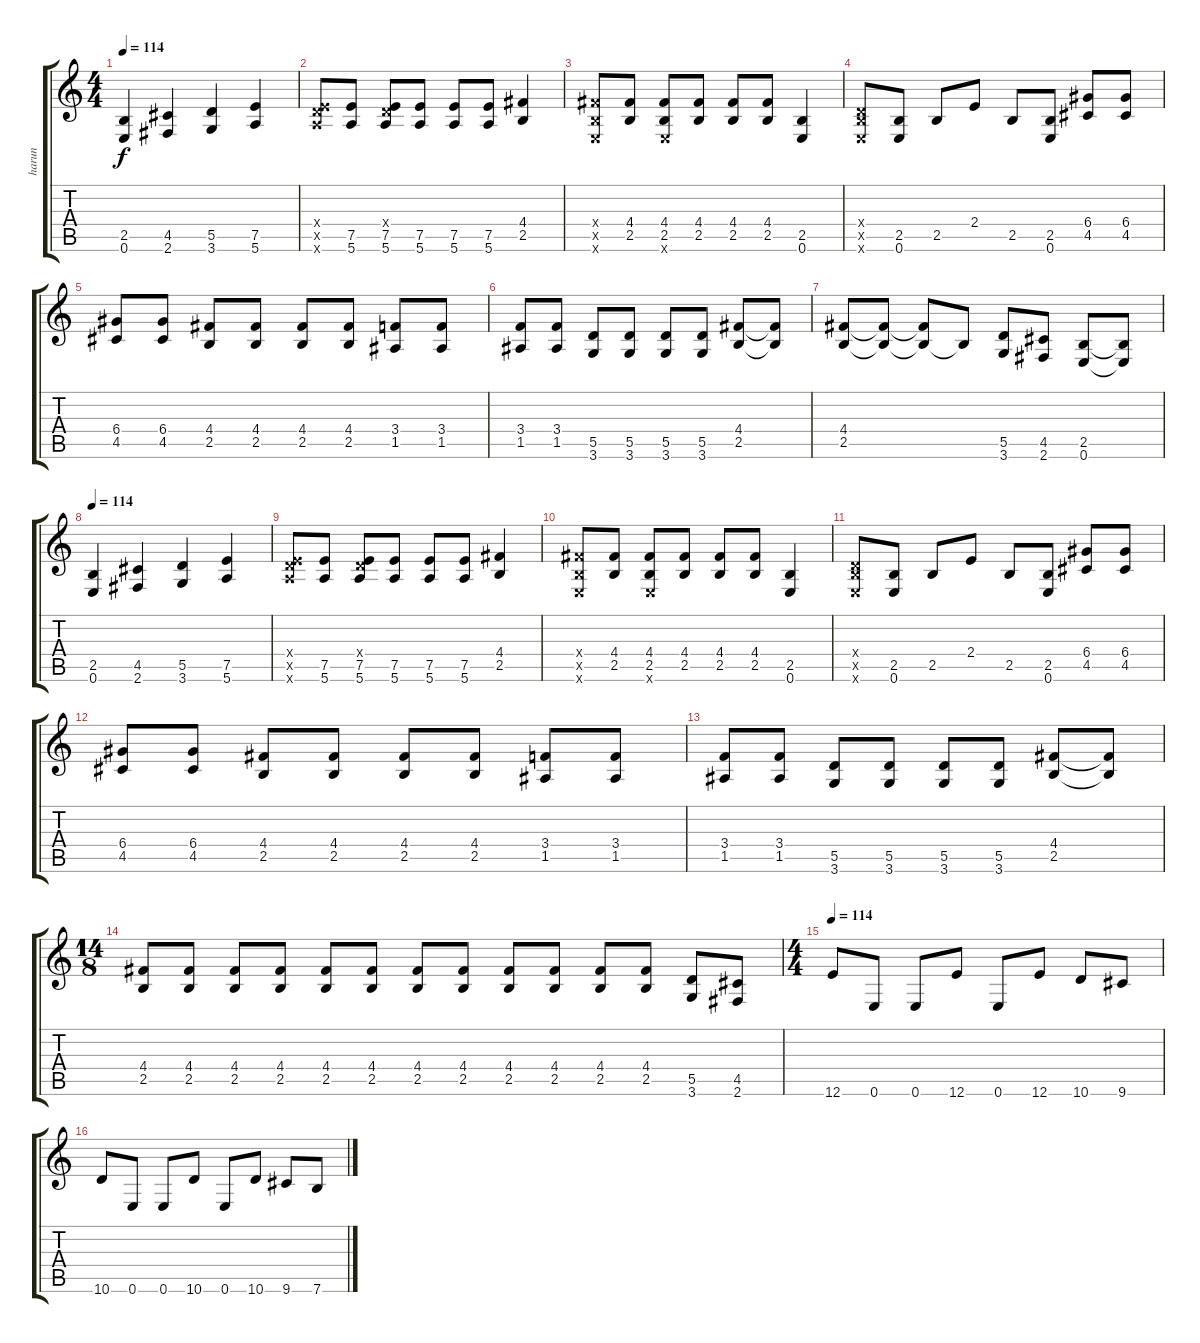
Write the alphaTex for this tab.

\track ("harun" "harun") {instrument overdrivenguitar}
\staff {score tabs}
\tuning (E4 B3 G3 D3 A2 E2) {hide}
\ts (4 4)
\tempo 114
\clef g2
\ks c
(2.5 0.6).4{dy f volume 14 instrument overdrivenguitar} (4.5 2.6).4 (5.5 3.6).4 (7.5 5.6).4 |
(0.4{x} 7.5{x} 5.6{x}).8 (7.5 5.6).8 (0.4{x} 7.5 5.6).8 (7.5 5.6).8 (7.5 5.6).8 (7.5 5.6).8 (4.4 2.5).4 |
(4.4{x} 2.5{x} 0.6{x}).8 (4.4 2.5).8 (4.4 2.5 0.6{x}).8 (4.4 2.5).8 (4.4 2.5).8 (4.4 2.5).8 (2.5 0.6).4 |
(0.4{x} 2.5{x} 0.6{x}).8 (2.5 0.6).8 2.5.8 2.4.8 2.5.8 (2.5 0.6).8 (6.4 4.5).8{volume 12} (6.4 4.5).8 |
(6.4 4.5).8 (6.4 4.5).8 (4.4 2.5).8 (4.4 2.5).8 (4.4 2.5).8 (4.4 2.5).8 (3.4 1.5).8 (3.4 1.5).8 |
(3.4 1.5).8 (3.4 1.5).8 (5.5 3.6).8 (5.5 3.6).8 (5.5 3.6).8 (5.5 3.6).8 (4.4 2.5).8 (4.4{t} 2.5{t}).8 |
(4.4 2.5).8 (4.4{t} 2.5{t}).8 (4.4{t} 2.5{t}).8 2.5{t}.8 (5.5 3.6).8 (4.5 2.6).8 (2.5 0.6).8 (2.5{t} 0.6{t}).8 |
\tempo 114
(2.5 0.6).4{volume 14 instrument overdrivenguitar} (4.5 2.6).4 (5.5 3.6).4 (7.5 5.6).4 |
(0.4{x} 7.5{x} 5.6{x}).8 (7.5 5.6).8 (0.4{x} 7.5 5.6).8 (7.5 5.6).8 (7.5 5.6).8 (7.5 5.6).8 (4.4 2.5).4 |
(4.4{x} 2.5{x} 0.6{x}).8 (4.4 2.5).8 (4.4 2.5 0.6{x}).8 (4.4 2.5).8 (4.4 2.5).8 (4.4 2.5).8 (2.5 0.6).4 |
(0.4{x} 2.5{x} 0.6{x}).8 (2.5 0.6).8 2.5.8 2.4.8 2.5.8 (2.5 0.6).8 (6.4 4.5).8{volume 12} (6.4 4.5).8 |
(6.4 4.5).8 (6.4 4.5).8 (4.4 2.5).8 (4.4 2.5).8 (4.4 2.5).8 (4.4 2.5).8 (3.4 1.5).8 (3.4 1.5).8 |
(3.4 1.5).8 (3.4 1.5).8 (5.5 3.6).8 (5.5 3.6).8 (5.5 3.6).8 (5.5 3.6).8 (4.4 2.5).8 (4.4{t} 2.5{t}).8 |
\ts (14 8)
(4.4 2.5).8 (4.4 2.5).8 (4.4 2.5).8 (4.4 2.5).8 (4.4 2.5).8 (4.4 2.5).8 (4.4 2.5).8 (4.4 2.5).8 (4.4 2.5).8 (4.4 2.5).8 (4.4 2.5).8 (4.4 2.5).8 (5.5 3.6).8 (4.5 2.6).8 |
\ts (4 4)
\tempo 114
12.6.8{volume 16 instrument overdrivenguitar} 0.6.8 0.6.8 12.6.8 0.6.8 12.6.8 10.6.8 9.6.8 |
10.6.8 0.6.8 0.6.8 10.6.8 0.6.8 10.6.8 9.6.8 7.6.8
